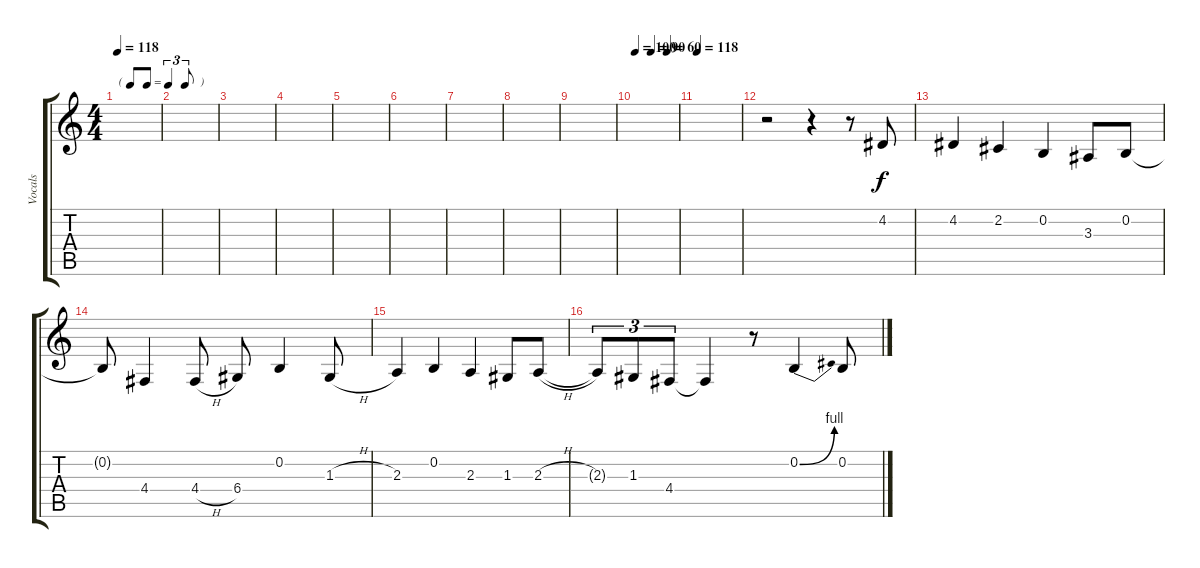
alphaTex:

\track ("Vocals" "Vocals") {instrument altosax}
\staff {score tabs}
\tuning (E4 B3 G3 D3 A2 E2) {hide}
\ts (4 4)
\tf triplet8th
\tempo 118
\tempo 110
\tempo 118
\clef g2
\ks c
|
|
|
|
|
|
|
|
|
\tempo 100
\tempo (90 0.375)
\tempo (60 0.75)
|
\tempo 118
|
r.2 r.4 r.8 4.2.8 |
4.2.4 2.2.4 0.2.4 3.3.8 0.2.8 |
0.2{t}.8 4.4.4 4.4{h}.8 6.4.8 0.2.4 1.3{h}.8 |
2.3.4 0.2.4 2.3.4 1.3.8 2.3{h}.8 |
2.3{t}.8{tu (3 2)} 1.3.8{tu (3 2)} 4.4.8{tu (3 2)} 4.4{t}.4 r.8 0.2{be (bend 0 0 60 4)}.4 0.2.8
